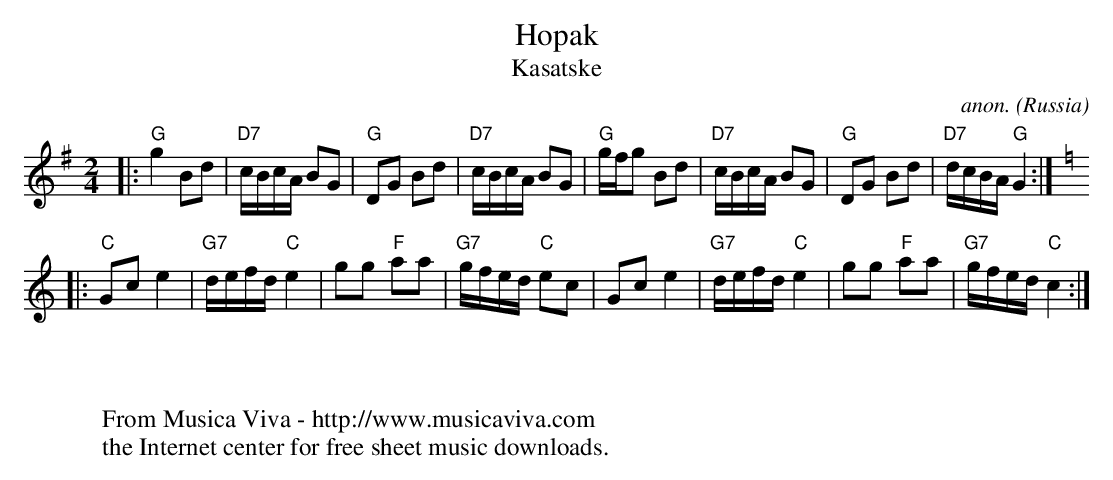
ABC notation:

X:1
T:Hopak
T:Kasatske
C:anon.
O:Russia
M: 2/4
L: 1/16
K: G
|: "G"g4 B2d2 | "D7"cBcA B2G2 | "G"D2G2 B2d2 | "D7"cBcA B2G2 \
| "G"gfg2  B2d2 | "D7"cBcA B2G2 | "G"D2G2 B2d2 \
| "D7"dcBA "G"G4 :| [K:C]
|: "C"G2c2 e4 | "G7"defd "C"e4 | g2g2 "F"a2a2 | \
"G7"gfed "C"e2c2 | G2c2 e4 | "G7"defd "C"e4 | \
g2g2 "F"a2a2 | "G7"gfed "C"c4 :|
W:
W:
W:  From Musica Viva - http://www.musicaviva.com
W:  the Internet center for free sheet music downloads.
